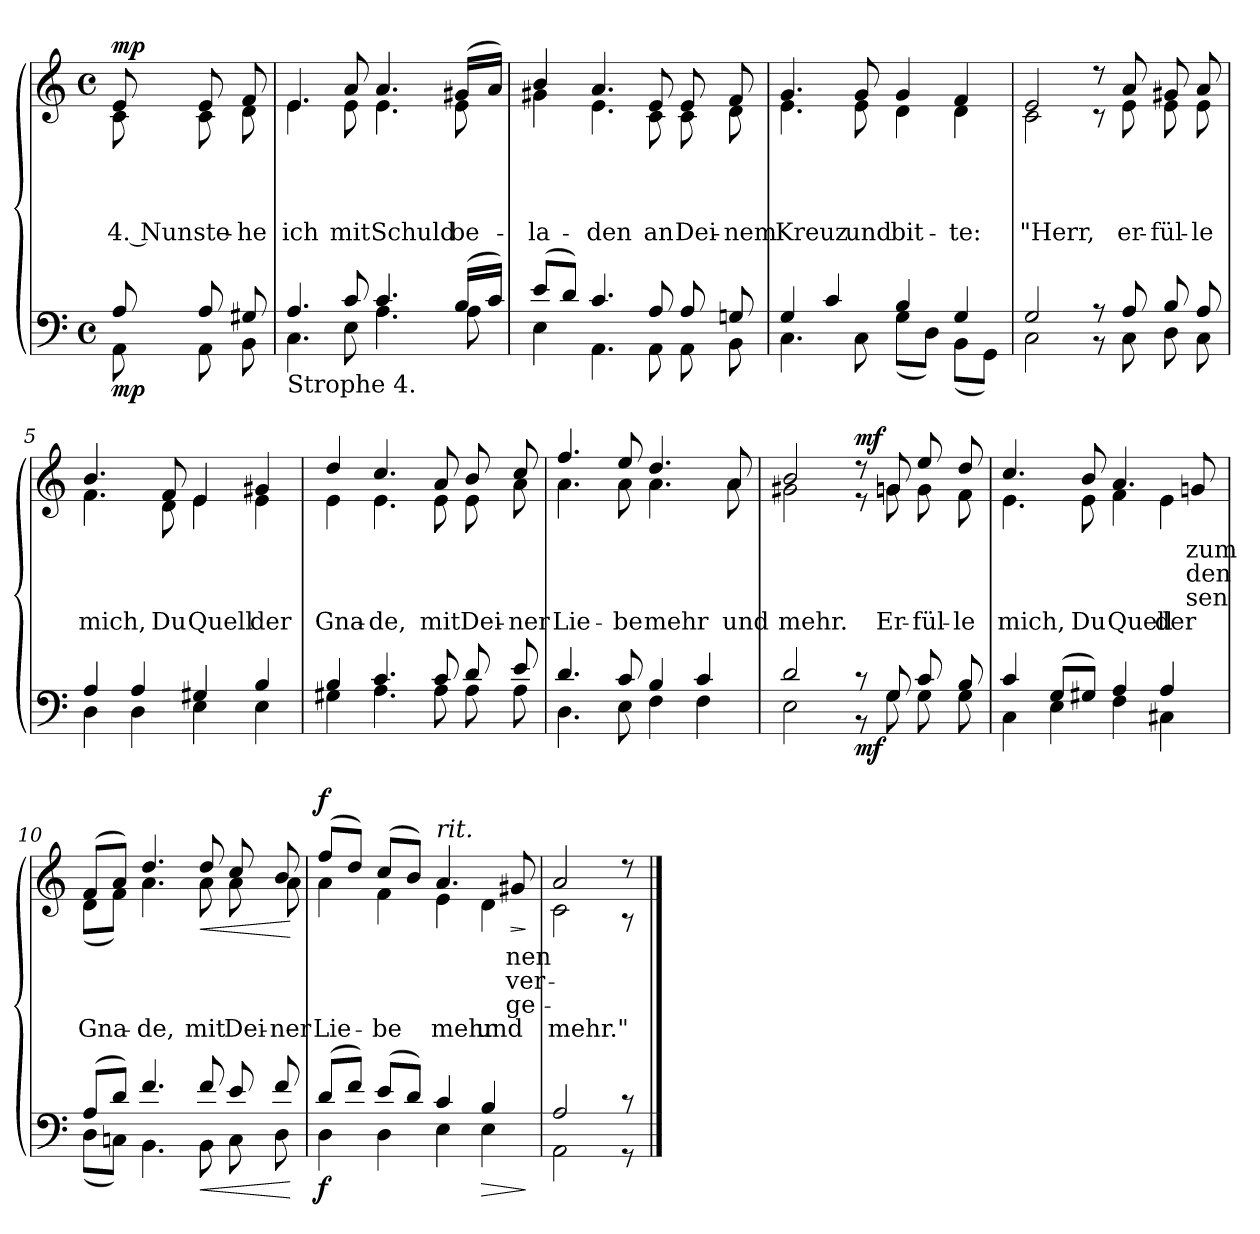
**kern	**dynam	**kern	**text	**text	**text	**text	**dynam
*part2	*part2	*part1	*part1	*part1	*part1	*part1	*part1
*staff2	*staff2	*staff1	*staff1	*staff1	*staff1	*staff1	*staff1
*clefF4	*	*clefG2	*	*	*	*	*
*k[]	*	*k[]	*	*	*	*	*
*a:	*	*a:	*	*	*	*	*
*M4/4	*	*M4/4	*	*	*	*	*
*met(c)	*	*met(c)	*	*	*	*	*
=	=	=	=	=	=	=	=
*^	*	*	*	*	*	*	*
!	!	!	!LO:TX:a:B:t=Moderato	!	!	!	!	!
!	!	!	!	!LO:LY:b	!LO:LY:b	!LO:LY:b	!	!
*	*	*	*^	*	*	*	*	*
!	!	!LO:DY:b	!	!	!	!	!	!LO:LY:b	!LO:DY:a
8A/	8AA\	mp	8e/	8c\	.	.	.	4. Nun	mp
!	!	!	!	!	!LO:LY:b	!LO:LY:b	!LO:LY:b	!	!
!	!	!	!	!	!	!	!	!LO:LY:b	!
8A/	8AA\	.	8e/	8c\	.	.	.	ste-	.
!	!	!	!	!	!LO:LY:b	!LO:LY:b	!LO:LY:b	!	!
!	!	!	!	!	!	!	!	!LO:LY:b	!
8G#X/	8BB\	.	8f/	8d\	.	.	.	-he	.
=1	=1	=1	=1	=1	=1	=1	=1	=1	=1
!LO:TX:b:t=Strophe 4.	!	!	!	!	!	!	!	!	!
!	!	!	!	!	!LO:LY:b	!LO:LY:b	!LO:LY:b	!	!
!	!	!	!	!	!	!	!	!LO:LY:b	!
4.A/	4.C\	.	4.e	4.e\	.	.	.	ich	.
!	!	!	!	!	!LO:LY:b	!LO:LY:b	!LO:LY:b	!	!
!	!	!	!	!	!	!	!	!LO:LY:b	!
8c/	8E\	.	8a/	8e\	.	.	.	mit	.
!	!	!	!	!	!LO:LY:b	!LO:LY:b	!LO:LY:b	!	!
!	!	!	!	!	!	!	!	!LO:LY:b	!
4.c/	4.A\	.	4.a/	4.e\	.	.	.	Schuld	.
!	!	!	!	!	!LO:LY:b	!LO:LY:b	!LO:LY:b	!	!
!	!	!	!	!	!	!	!	!LO:LY:b	!
(>16B/LL	8A\	.	(>16g#X/LL	8e\	.	.	.	be-	.
16c/JJ)	.	.	16a/JJ)	.	.	.	.	.	.
=2	=2	=2	=2	=2	=2	=2	=2	=2	=2
!	!	!	!	!	!LO:LY:b	!LO:LY:b	!LO:LY:b	!	!
!	!	!	!	!	!	!	!	!LO:LY:b	!
(>8e/L	4E\	.	4b/	4g#X\	.	.	.	-la-	.
8d/J)	.	.	.	.	.	.	.	.	.
!	!	!	!	!	!LO:LY:b	!LO:LY:b	!LO:LY:b	!	!
!	!	!	!	!	!	!	!	!LO:LY:b	!
4.c/	4.AA\	.	4.a/	4.e\	.	.	.	-den	.
!	!	!	!	!	!LO:LY:b	!LO:LY:b	!LO:LY:b	!	!
!	!	!	!	!	!	!	!	!LO:LY:b	!
8A/	8AA\	.	8e/	8c\	.	.	.	an	.
!	!	!	!	!	!LO:LY:b	!LO:LY:b	!LO:LY:b	!	!
!	!	!	!	!	!	!	!	!LO:LY:b	!
8A/	8AA\	.	8e/	8c\	.	.	.	Dei-	.
!	!	!	!	!	!LO:LY:b	!LO:LY:b	!LO:LY:b	!	!
!	!	!	!	!	!	!	!	!LO:LY:b	!
8Gni/	8BB\	.	8f/	8d\	.	.	.	-nem	.
!!LO:LB:g=z	!!
=3	=3	=3	=3	=3	=3	=3	=3	=3	=3
!	!	!	!	!	!LO:LY:b	!LO:LY:b	!LO:LY:b	!	!
!	!	!	!	!	!	!	!	!LO:LY:b	!
4G/	4.C\	.	4.g/	4.e\	.	.	.	Kreuz	.
4c/	.	.	.	.	.	.	.	.	.
!	!	!	!	!	!LO:LY:b	!LO:LY:b	!LO:LY:b	!	!
!	!	!	!	!	!	!	!	!LO:LY:b	!
.	8C\	.	8g/	8e\	.	.	.	und	.
!	!	!	!	!	!LO:LY:b	!LO:LY:b	!LO:LY:b	!	!
!	!	!	!	!	!	!	!	!LO:LY:b	!
4B/	(<8G\L	.	4g/	4d\	.	.	.	bit-	.
.	8D\J)	.	.	.	.	.	.	.	.
!	!	!	!	!	!LO:LY:b	!LO:LY:b	!LO:LY:b	!	!
!	!	!	!	!	!	!	!	!LO:LY:b	!
4G/	(<8BB\L	.	4f/	4d\	.	.	.	-te:	.
.	8GG\J)	.	.	.	.	.	.	.	.
=4	=4	=4	=4	=4	=4	=4	=4	=4	=4
!	!	!	!	!	!LO:LY:b	!LO:LY:b	!LO:LY:b	!	!
!	!	!	!	!	!	!	!	!LO:LY:b	!
2G/	2C\	.	2e/	2c\	.	.	.	"Herr,	.
8r	8r	.	8r	8r	.	.	.	.	.
!	!	!	!	!	!LO:LY:b	!LO:LY:b	!LO:LY:b	!	!
!	!	!	!	!	!	!	!	!LO:LY:b	!
8A/	8C\	.	8a/	8e\	.	.	.	er-	.
!	!	!	!	!	!LO:LY:b	!LO:LY:b	!LO:LY:b	!	!
!	!	!	!	!	!	!	!	!LO:LY:b	!
8B/	8D\	.	8g#X/	8e\	.	.	.	-fül-	.
!	!	!	!	!	!LO:LY:b	!LO:LY:b	!LO:LY:b	!	!
!	!	!	!	!	!	!	!	!LO:LY:b	!
8A/	8C\	.	8a/	8e\	.	.	.	-le	.
=5	=5	=5	=5	=5	=5	=5	=5	=5	=5
!	!	!	!	!	!LO:LY:b	!LO:LY:b	!LO:LY:b	!	!
!	!	!	!	!	!	!	!	!LO:LY:b	!
4A/	4D\	.	4.b/	4.f\	.	.	.	mich,	.
4A/	4D\	.	.	.	.	.	.	.	.
!	!	!	!	!	!LO:LY:b	!LO:LY:b	!LO:LY:b	!	!
!	!	!	!	!	!	!	!	!LO:LY:b	!
.	.	.	8f/	8d\	.	.	.	Du	.
!	!	!	!	!	!LO:LY:b	!LO:LY:b	!LO:LY:b	!	!
!	!	!	!	!	!	!	!	!LO:LY:b	!
4G#X/	4E\	.	4e/	4e\	.	.	.	Quell	.
!	!	!	!	!	!LO:LY:b	!LO:LY:b	!LO:LY:b	!	!
!	!	!	!	!	!	!	!	!LO:LY:b	!
4B/	4E\	.	4g#X/	4e\	.	.	.	der	.
!!LO:LB:g=z	!!
=6	=6	=6	=6	=6	=6	=6	=6	=6	=6
!	!	!	!	!	!LO:LY:b	!LO:LY:b	!LO:LY:b	!	!
!	!	!	!	!	!	!	!	!LO:LY:b	!
4B/	4G#X\	.	4dd/	4e\	.	.	.	Gna-	.
!	!	!	!	!	!LO:LY:b	!LO:LY:b	!LO:LY:b	!	!
!	!	!	!	!	!	!	!	!LO:LY:b	!
4.c/	4.A\	.	4.cc/	4.e\	.	.	.	-de,	.
!	!	!	!	!	!LO:LY:b	!LO:LY:b	!LO:LY:b	!	!
!	!	!	!	!	!	!	!	!LO:LY:b	!
8c/	8A\	.	8a/	8e\	.	.	.	mit	.
!	!	!	!	!	!LO:LY:b	!LO:LY:b	!LO:LY:b	!	!
!	!	!	!	!	!	!	!	!LO:LY:b	!
8d/	8A\	.	8b/	8e\	.	.	.	Dei-	.
!	!	!	!	!	!LO:LY:b	!LO:LY:b	!LO:LY:b	!	!
!	!	!	!	!	!	!	!	!LO:LY:b	!
8e/	8A\	.	8cc/	8a\	.	.	.	-ner	.
=7	=7	=7	=7	=7	=7	=7	=7	=7	=7
!	!	!	!	!	!LO:LY:b	!LO:LY:b	!LO:LY:b	!	!
!	!	!	!	!	!	!	!	!LO:LY:b	!
4.d/	4.D\	.	4.ff/	4.a\	.	.	.	Lie-	.
!	!	!	!	!	!LO:LY:b	!LO:LY:b	!LO:LY:b	!	!
!	!	!	!	!	!	!	!	!LO:LY:b	!
8c/	8E\	.	8ee/	8a\	.	.	.	-be	.
!	!	!	!	!	!LO:LY:b	!LO:LY:b	!LO:LY:b	!	!
!	!	!	!	!	!	!	!	!LO:LY:b	!
4B/	4F\	.	4.dd/	4.a\	.	.	.	mehr	.
4c/	4F\	.	.	.	.	.	.	.	.
!	!	!	!	!	!LO:LY:b	!LO:LY:b	!LO:LY:b	!	!
!	!	!	!	!	!	!	!	!LO:LY:b	!
.	.	.	8a/	8a\	.	.	.	und	.
=8	=8	=8	=8	=8	=8	=8	=8	=8	=8
!	!	!	!	!	!LO:LY:b	!LO:LY:b	!LO:LY:b	!	!
!	!	!	!	!	!	!	!	!LO:LY:b	!
2d/	2E\	.	2b/	2g#X\	.	.	.	mehr.	.
!	!	!LO:DY:b	!	!	!	!	!	!	!LO:DY:a
8r	8r	mf	8r	8r	.	.	.	.	mf
!	!	!	!	!	!LO:LY:b	!LO:LY:b	!LO:LY:b	!	!
!	!	!	!	!	!	!	!	!LO:LY:b	!
8G/	8G\	.	8g/	8gn\	.	.	.	Er-	.
!	!	!	!	!	!LO:LY:b	!LO:LY:b	!LO:LY:b	!	!
!	!	!	!	!	!	!	!	!LO:LY:b	!
8c/	8G\	.	8ee/	8g\	.	.	.	-fül-	.
!	!	!	!	!	!LO:LY:b	!LO:LY:b	!LO:LY:b	!	!
!	!	!	!	!	!	!	!	!LO:LY:b	!
8B/	8G\	.	8dd/	8f\	.	.	.	-le	.
!!LO:LB:g=z	!!
=9	=9	=9	=9	=9	=9	=9	=9	=9	=9
!	!	!	!	!	!LO:LY:b	!LO:LY:b	!LO:LY:b	!	!
!	!	!	!	!	!	!	!	!LO:LY:b	!
4c/	4C\	.	4.cc/	4.e\	.	.	.	mich,	.
(>8G/L	4E\	.	.	.	.	.	.	.	.
!	!	!	!	!	!LO:LY:b	!LO:LY:b	!LO:LY:b	!	!
!	!	!	!	!	!	!	!	!LO:LY:b	!
8G#X/J)	.	.	8b/	8e\	.	.	.	Du	.
!	!	!	!	!	!LO:LY:b	!LO:LY:b	!LO:LY:b	!	!
!	!	!	!	!	!	!	!	!LO:LY:b	!
4A/	4F\	.	4.a/	4f\	.	.	.	Quell	.
!	!	!	!	!	!	!	!	!LO:LY:b	!
4A/	4C#X\	.	.	4e\	.	.	.	der	.
!	!	!	!	!	!LO:LY:b	!LO:LY:b	!LO:LY:b	!	!
.	.	.	8gni/	.	zum	den	-sen	.	.
=10	=10	=10	=10	=10	=10	=10	=10	=10	=10
!	!	!	!	!	!LO:LY:b	!LO:LY:b	!LO:LY:b	!	!
!	!	!	!	!	!	!	!	!LO:LY:b	!
(>8A/L	(<8D\L	.	(>8f/L	(<8d\L	.	.	.	Gna-	.
8d/J)	8Cni\J)	.	8a/J)	8f\J)	.	.	.	.	.
!	!	!	!	!	!LO:LY:b	!LO:LY:b	!LO:LY:b	!	!
!	!	!	!	!	!	!	!	!LO:LY:b	!
4.f/	4.BB\	.	4.dd/	4.a\	.	.	.	-de,	.
!	!	!LO:HP:b	!	!	!LO:LY:b	!LO:LY:b	!LO:LY:b	!	!LO:HP:b
!	!	!	!	!	!	!	!	!LO:LY:b	!
8f/	8BB\	<	8dd/	8a\	.	.	.	mit	<
!	!	!	!	!	!LO:LY:b	!LO:LY:b	!LO:LY:b	!	!
!	!	!	!	!	!	!	!	!LO:LY:b	!
8e/	8C\	.	8cc/	8a\	.	.	.	Dei-	.
!	!	!	!	!	!LO:LY:b	!LO:LY:b	!LO:LY:b	!	!
!	!	!	!	!	!	!	!	!LO:LY:b	!
8f/	8D\	.	8b/	8a\	.	.	.	-ner	.
*v	*v	*	*	*	*	*	*	*	*
*	*	*v	*v	*	*	*	*	*
.	[	.	.	.	.	.	[
=11	=11	=11	=11	=11	=11	=11	=11
*^	*	*	*	*	*	*	*
!	!	!	!	!LO:LY:b	!LO:LY:b	!LO:LY:b	!	!
*	*	*	*^	*	*	*	*	*
!	!	!LO:DY:b	!	!	!	!	!	!LO:LY:b	!LO:DY:a
(>8d/L	4D\	f	(>8ff/L	4a\	.	.	.	Lie-	f
8f/J)	.	.	8dd/J)	.	.	.	.	.	.
!	!	!	!	!	!LO:LY:b	!LO:LY:b	!LO:LY:b	!	!
!	!	!	!	!	!	!	!	!LO:LY:b	!
(>8e/L	4D\	.	(>8cc/L	4f\	.	.	.	-be	.
8d/J)	.	.	8b/J)	.	.	.	.	.	.
!	!	!	!LO:TX:a:i:t=rit.	!	!	!	!	!	!
!	!	!	!	!	!LO:LY:b	!LO:LY:b	!LO:LY:b	!	!
!	!	!	!	!	!	!	!	!LO:LY:b	!
4c/	4E\	.	4.a/	4e\	.	.	.	mehr	.
!	!	!LO:HP:b	!	!	!	!	!	!LO:LY:b	!
4B/	4E\	>	.	4d\	.	.	.	und	.
!	!	!	!	!	!LO:LY:b	!LO:LY:b	!LO:LY:b	!	!LO:HP:b
.	.	.	8g#X/	.	-nen	ver-	ge-	.	>
*v	*v	*	*	*	*	*	*	*	*
*	*	*v	*v	*	*	*	*	*
.	]	.	.	.	.	.	]
=12	=12	=12	=12	=12	=12	=12	=12
*^	*	*	*	*	*	*	*
!	!	!	!	!LO:LY:b	!LO:LY:b	!LO:LY:b	!	!
*	*	*	*^	*	*	*	*	*
!	!	!	!	!	!	!	!	!LO:LY:b	!
2A/	2AA\	.	2a/	2c\	.	.	.	mehr."	.
8r	8r	.	8r	8r	.	.	.	.	.
*v	*v	*	*	*	*	*	*	*	*
*	*	*v	*v	*	*	*	*	*
==	==	==	==	==	==	==	==
*-	*-	*-	*-	*-	*-	*-	*-
